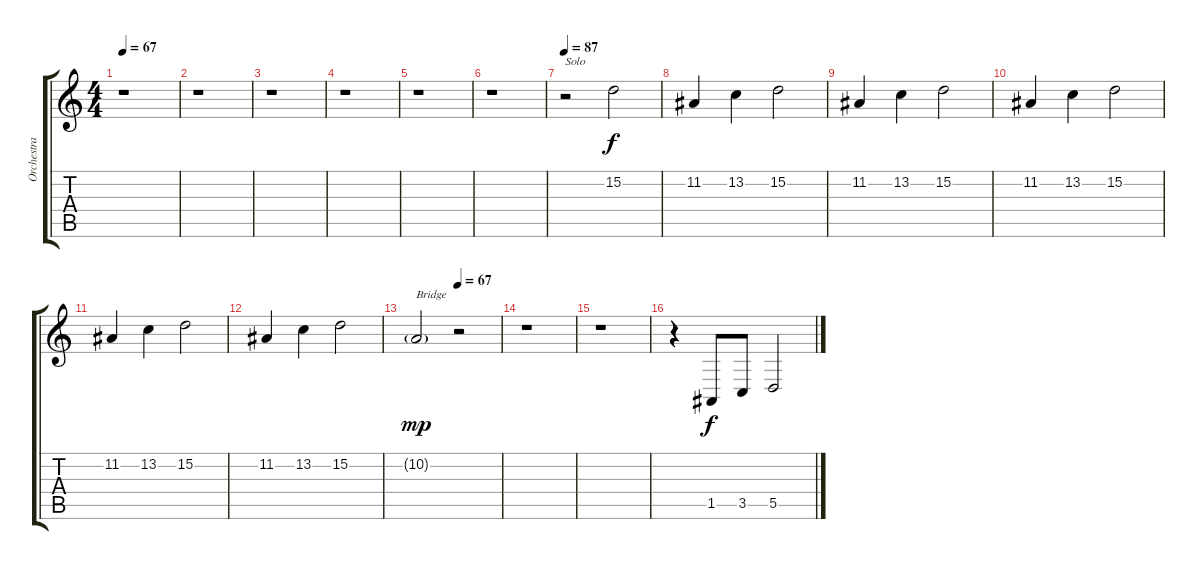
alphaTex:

\track ("Orchestra" "Orchestra") {instrument stringensemble2}
\staff {score tabs}
\tuning (E4 B3 G3 D3 A2 E2) {hide}
\ts (4 4)
\tempo 67
\clef g2
\ks c
r.1{dy f} |
r.1 |
r.1 |
r.1 |
r.1 |
r.1 |
\tempo 87
r.2{txt "Solo"} 15.2.2{volume 6} |
11.2.4 13.2.4 15.2.2 |
11.2.4 13.2.4 15.2.2 |
11.2.4 13.2.4 15.2.2 |
11.2.4 13.2.4 15.2.2 |
11.2.4 13.2.4 15.2.2 |
\tempo (67 0.5)
10.2{g}.2{txt "Bridge" dy mp} r.2 |
r.1 |
r.1 |
r.4{volume 14} 1.5.8{dy f} 3.5.8 5.5.2
